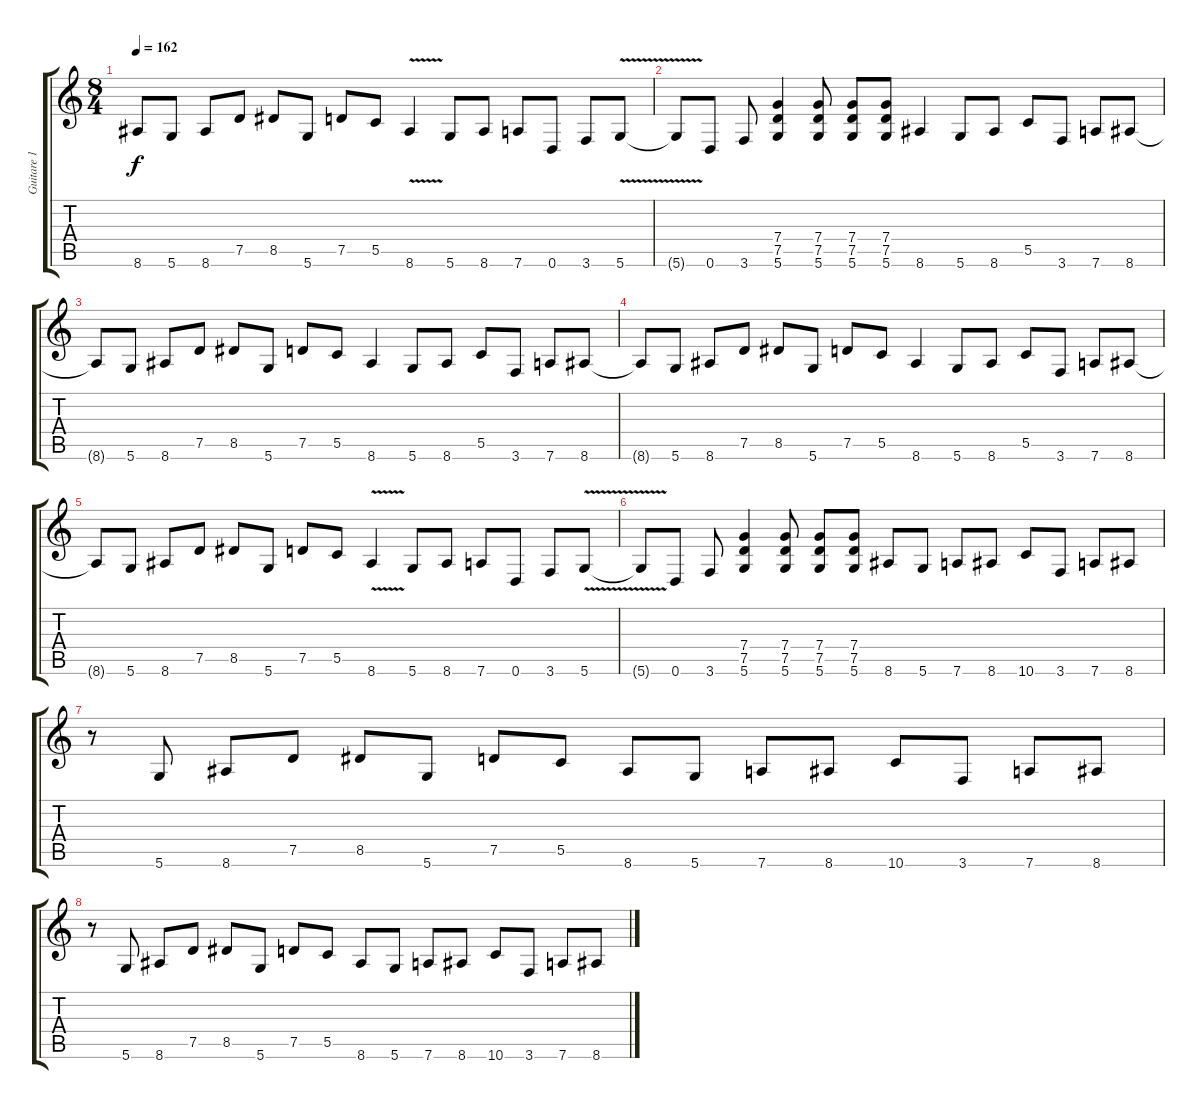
\track ("Guitare 1 (melodie grave)" "Guitare 1 ") {instrument distortionguitar}
\staff {score tabs}
\tuning (D4 A3 F3 C3 G2 D2) {hide}
\ts (8 4)
\tempo 162
\clef g2
\ks c
8.6{t}.8{dy f} 5.6.8 8.6.8 7.5.8 8.5.8 5.6.8 7.5.8 5.5.8 8.6{v}.4 5.6.8 8.6.8 7.6.8 0.6.8 3.6.8 5.6{v}.8 |
5.6{t}.8 0.6.8 3.6.8 (7.4 7.5 5.6).4 (7.4 7.5 5.6).8 (7.4 7.5 5.6).8 (7.4 7.5 5.6).8 8.6.4 5.6.8 8.6.8 5.5.8 3.6.8 7.6.8 8.6.8 |
8.6{t}.8 5.6.8 8.6.8 7.5.8 8.5.8 5.6.8 7.5.8 5.5.8 8.6.4 5.6.8 8.6.8 5.5.8 3.6.8 7.6.8 8.6.8 |
8.6{t}.8 5.6.8 8.6.8 7.5.8 8.5.8 5.6.8 7.5.8 5.5.8 8.6.4 5.6.8 8.6.8 5.5.8 3.6.8 7.6.8 8.6.8 |
8.6{t}.8 5.6.8 8.6.8 7.5.8 8.5.8 5.6.8 7.5.8 5.5.8 8.6{v}.4 5.6.8 8.6.8 7.6.8 0.6.8 3.6.8 5.6{v}.8 |
5.6{t}.8 0.6.8 3.6.8 (7.4 7.5 5.6).4 (7.4 7.5 5.6).8 (7.4 7.5 5.6).8 (7.4 7.5 5.6).8 8.6.8 5.6.8 7.6.8 8.6.8 10.6.8 3.6.8 7.6.8 8.6.8 |
r.8 5.6.8 8.6.8 7.5.8 8.5.8 5.6.8 7.5.8 5.5.8 8.6.8 5.6.8 7.6.8 8.6.8 10.6.8 3.6.8 7.6.8 8.6.8 |
r.8 5.6.8 8.6.8 7.5.8 8.5.8 5.6.8 7.5.8 5.5.8 8.6.8 5.6.8 7.6.8 8.6.8 10.6.8 3.6.8 7.6.8 8.6.8
